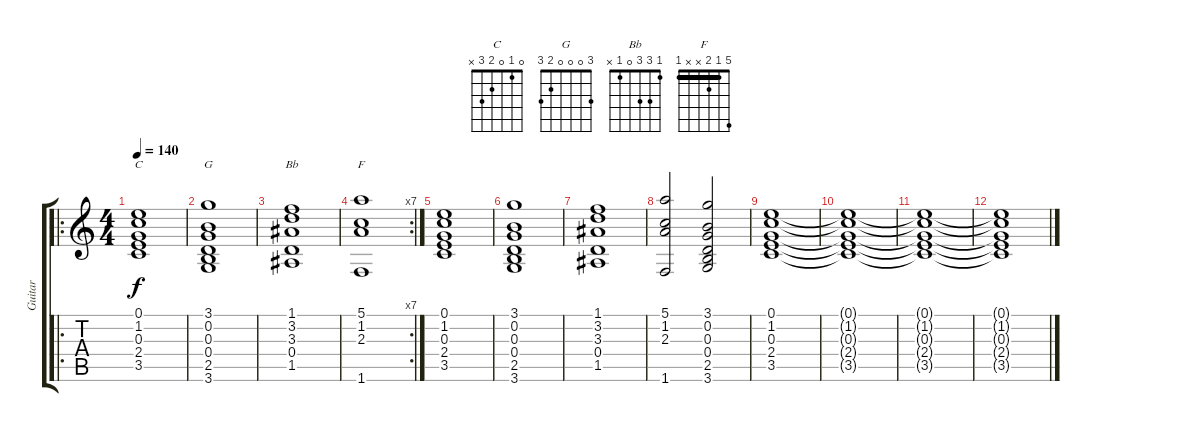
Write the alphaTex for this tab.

\track ("Guitar" "Guitar") {instrument distortionguitar}
\staff {score tabs}
\tuning (E4 B3 G3 D3 A2 E2) {hide}
\chord ("C" 0 1 0 2 3 x)
\chord ("G" 3 0 0 0 2 3)
\chord ("Bb" 1 3 3 0 1 x)
\chord ("F" 5 1 2 x x 1) {barre 1}
\ro
\ts (4 4)
\tempo 140
\clef g2
\ks c
(0.1 1.2 0.3 2.4 3.5).1{ch "C" dy f} |
(3.1 0.2 0.3 0.4 2.5 3.6).1{ch "G"} |
(1.1 3.2 3.3 0.4 1.5).1{ch "Bb"} |
\rc 7
(5.1 1.2 2.3 1.6).1{ch "F"} |
(0.1 1.2 0.3 2.4 3.5).1 |
(3.1 0.2 0.3 0.4 2.5 3.6).1 |
(1.1 3.2 3.3 0.4 1.5).1 |
(5.1 1.2 2.3 1.6).2 (3.1 0.2 0.3 0.4 2.5 3.6).2 |
(0.1 1.2 0.3 2.4 3.5).1 |
(0.1{t} 1.2{t} 0.3{t} 2.4{t} 3.5{t}).1 |
(0.1{t} 1.2{t} 0.3{t} 2.4{t} 3.5{t}).1 |
(0.1{t} 1.2{t} 0.3{t} 2.4{t} 3.5{t}).1
